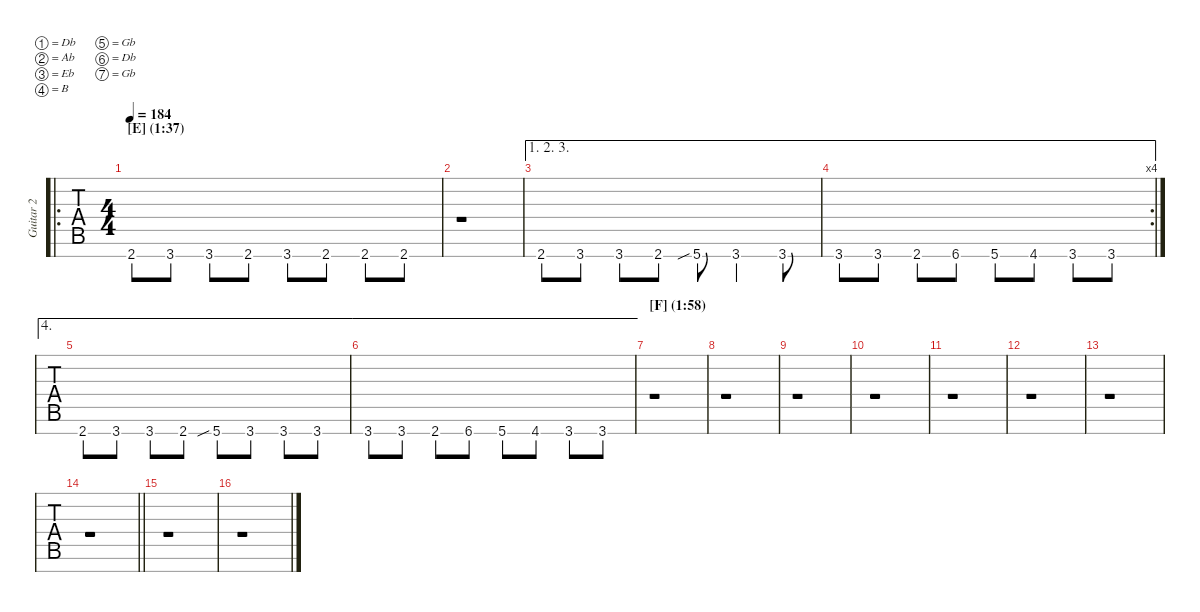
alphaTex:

\defaultSystemsLayout 2
\hideDynamics
\bracketExtendMode nobrackets
\multiTrackTrackNamePolicy allsystems
\firstSystemTrackNameMode fullname
\otherSystemsTrackNameMode fullname
\track ("Guitar 2" "Gtr. 2") {mute instrument overdrivenguitar}
\staff {tabs}
\tuning (Db4 Ab3 Eb3 B2 Gb2 Db2 Gb1)
\ro
\ts (4 4)
\section ("" "[E] (1:37)")
\tempo 184
\clef g2
\ks c
2.7{acc #}.8{dy mf instrument overdrivenguitar} 3.7.8 3.7.8 2.7{acc #}.8 3.7.8 2.7{acc #}.8 2.7{acc #}.8 2.7{acc #}.8 |
r.1 |
\ae (1 2 3)
2.7{acc #}.8 3.7.8 3.7.8 2.7{acc #}.8 5.7{sib}.8 3.7.4 3.7.8 |
\ae (1 2 3)
\rc 4
3.7.8 3.7.8 2.7{acc #}.8 6.7.8 5.7.8 4.7{acc #}.8 3.7.8 3.7.8 |
\ae 4
2.7{acc #}.8 3.7.8 3.7.8 2.7{acc #}.8 5.7{sib}.8 3.7.8 3.7.8 3.7.8 |
\ae 4
3.7.8 3.7.8 2.7{acc #}.8 6.7.8 5.7.8 4.7{acc #}.8 3.7.8 3.7.8 |
\section ("" "[F] (1:58)")
r.1 |
r.1 |
r.1 |
r.1 |
r.1 |
r.1 |
r.1 |
\barLineRight lightlight
r.1 |
r.1 |
r.1
